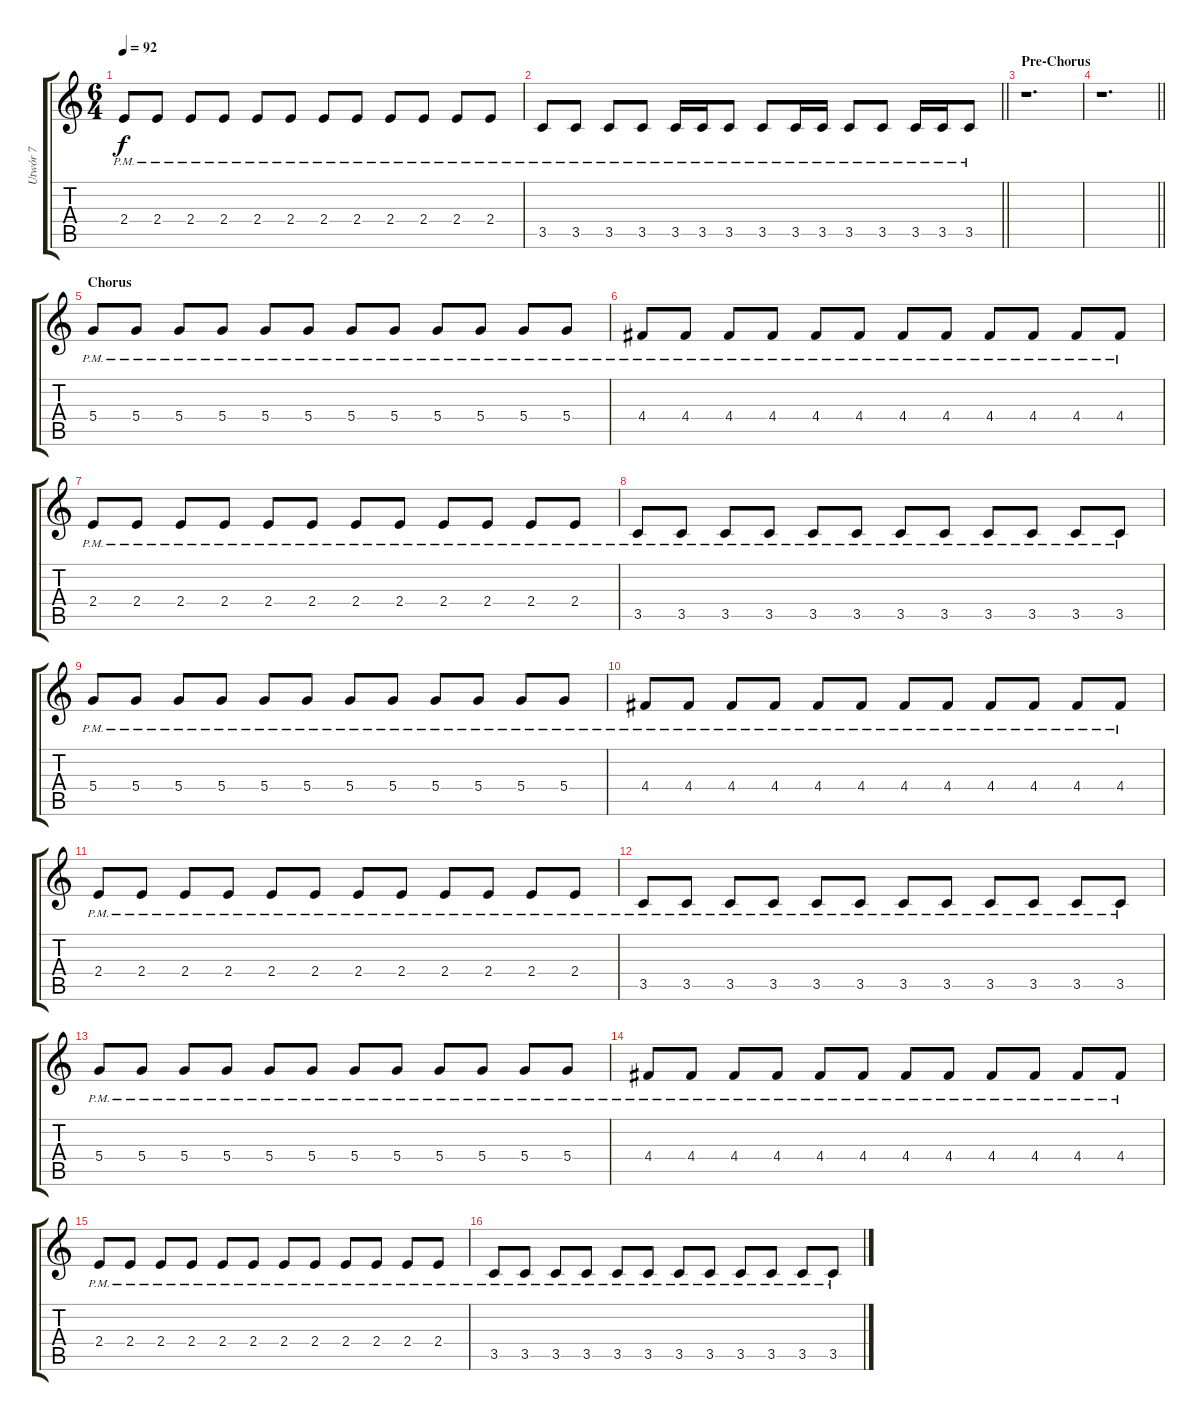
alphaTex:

\track ("Utwór 7" "Utwór 7") {instrument overdrivenguitar}
\staff {score tabs}
\tuning (E4 B3 G3 D3 A2 E2) {hide}
\ts (6 4)
\tempo 92
\clef g2
\ks c
2.4{pm}.8{dy f} 2.4{pm}.8 2.4{pm}.8 2.4{pm}.8 2.4{pm}.8 2.4{pm}.8 2.4{pm}.8 2.4{pm}.8 2.4{pm}.8 2.4{pm}.8 2.4{pm}.8 2.4{pm}.8 |
\barLineRight lightlight
3.5{pm}.8 3.5{pm}.8 3.5{pm}.8 3.5{pm}.8 3.5{pm}.16 3.5{pm}.16 3.5{pm}.8 3.5{pm}.8 3.5{pm}.16 3.5{pm}.16 3.5{pm}.8 3.5{pm}.8 3.5{pm}.16 3.5{pm}.16 3.5{pm}.8 |
\section ("" "Pre-Chorus")
r.1{d} |
\barLineRight lightlight
r.1{d} |
\section ("" "Chorus")
5.4{pm}.8 5.4{pm}.8 5.4{pm}.8 5.4{pm}.8 5.4{pm}.8 5.4{pm}.8 5.4{pm}.8 5.4{pm}.8 5.4{pm}.8 5.4{pm}.8 5.4{pm}.8 5.4{pm}.8 |
4.4{pm}.8 4.4{pm}.8 4.4{pm}.8 4.4{pm}.8 4.4{pm}.8 4.4{pm}.8 4.4{pm}.8 4.4{pm}.8 4.4{pm}.8 4.4{pm}.8 4.4{pm}.8 4.4{pm}.8 |
2.4{pm}.8 2.4{pm}.8 2.4{pm}.8 2.4{pm}.8 2.4{pm}.8 2.4{pm}.8 2.4{pm}.8 2.4{pm}.8 2.4{pm}.8 2.4{pm}.8 2.4{pm}.8 2.4{pm}.8 |
3.5{pm}.8 3.5{pm}.8 3.5{pm}.8 3.5{pm}.8 3.5{pm}.8 3.5{pm}.8 3.5{pm}.8 3.5{pm}.8 3.5{pm}.8 3.5{pm}.8 3.5{pm}.8 3.5{pm}.8 |
5.4{pm}.8 5.4{pm}.8 5.4{pm}.8 5.4{pm}.8 5.4{pm}.8 5.4{pm}.8 5.4{pm}.8 5.4{pm}.8 5.4{pm}.8 5.4{pm}.8 5.4{pm}.8 5.4{pm}.8 |
4.4{pm}.8 4.4{pm}.8 4.4{pm}.8 4.4{pm}.8 4.4{pm}.8 4.4{pm}.8 4.4{pm}.8 4.4{pm}.8 4.4{pm}.8 4.4{pm}.8 4.4{pm}.8 4.4{pm}.8 |
2.4{pm}.8 2.4{pm}.8 2.4{pm}.8 2.4{pm}.8 2.4{pm}.8 2.4{pm}.8 2.4{pm}.8 2.4{pm}.8 2.4{pm}.8 2.4{pm}.8 2.4{pm}.8 2.4{pm}.8 |
3.5{pm}.8 3.5{pm}.8 3.5{pm}.8 3.5{pm}.8 3.5{pm}.8 3.5{pm}.8 3.5{pm}.8 3.5{pm}.8 3.5{pm}.8 3.5{pm}.8 3.5{pm}.8 3.5{pm}.8 |
5.4{pm}.8 5.4{pm}.8 5.4{pm}.8 5.4{pm}.8 5.4{pm}.8 5.4{pm}.8 5.4{pm}.8 5.4{pm}.8 5.4{pm}.8 5.4{pm}.8 5.4{pm}.8 5.4{pm}.8 |
4.4{pm}.8 4.4{pm}.8 4.4{pm}.8 4.4{pm}.8 4.4{pm}.8 4.4{pm}.8 4.4{pm}.8 4.4{pm}.8 4.4{pm}.8 4.4{pm}.8 4.4{pm}.8 4.4{pm}.8 |
2.4{pm}.8 2.4{pm}.8 2.4{pm}.8 2.4{pm}.8 2.4{pm}.8 2.4{pm}.8 2.4{pm}.8 2.4{pm}.8 2.4{pm}.8 2.4{pm}.8 2.4{pm}.8 2.4{pm}.8 |
3.5{pm}.8 3.5{pm}.8 3.5{pm}.8 3.5{pm}.8 3.5{pm}.8 3.5{pm}.8 3.5{pm}.8 3.5{pm}.8 3.5{pm}.8 3.5{pm}.8 3.5{pm}.8 3.5{pm}.8
